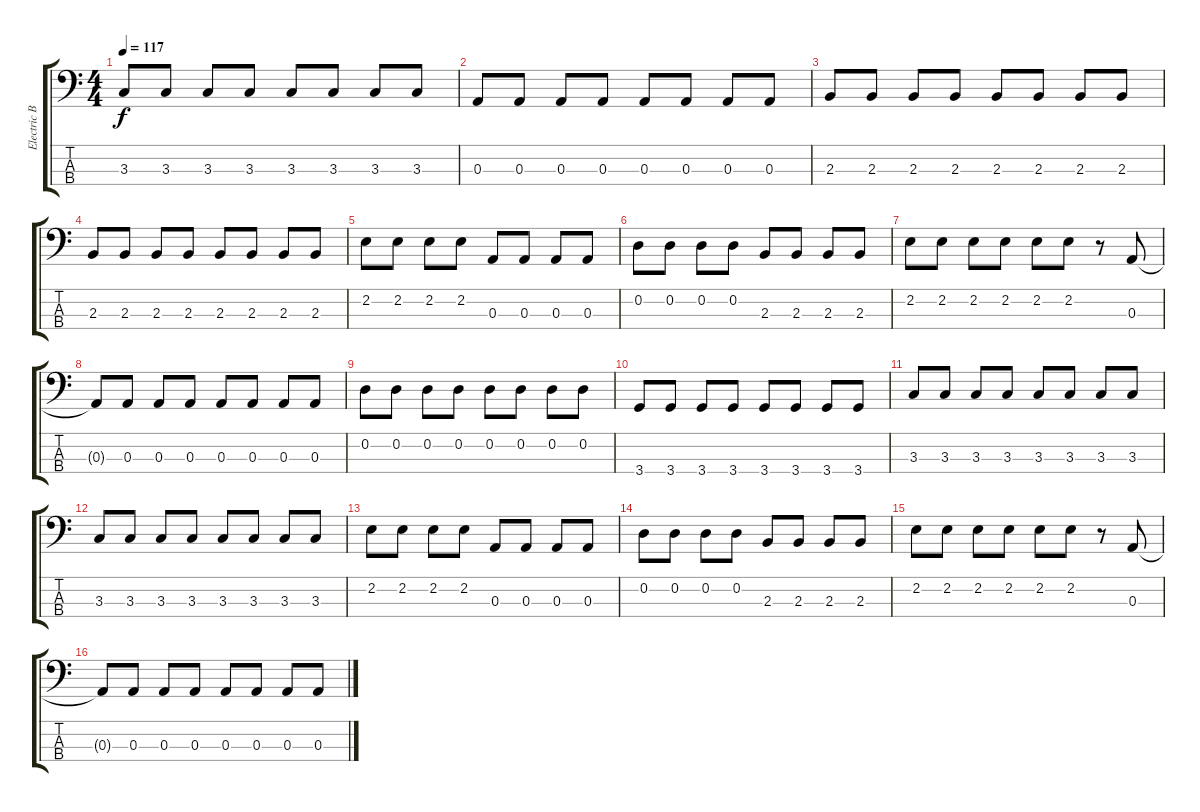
\track ("Electric Bass" "Electric B") {instrument electricbassfinger}
\staff {score tabs}
\tuning (G2 D2 A1 E1) {hide}
\ts (4 4)
\tempo 117
\clef f4
\ks c
3.3.8{dy f} 3.3.8 3.3.8 3.3.8 3.3.8 3.3.8 3.3.8 3.3.8 |
0.3.8 0.3.8 0.3.8 0.3.8 0.3.8 0.3.8 0.3.8 0.3.8 |
2.3.8 2.3.8 2.3.8 2.3.8 2.3.8 2.3.8 2.3.8 2.3.8 |
2.3.8 2.3.8 2.3.8 2.3.8 2.3.8 2.3.8 2.3.8 2.3.8 |
2.2.8 2.2.8 2.2.8 2.2.8 0.3.8 0.3.8 0.3.8 0.3.8 |
0.2.8 0.2.8 0.2.8 0.2.8 2.3.8 2.3.8 2.3.8 2.3.8 |
2.2.8 2.2.8 2.2.8 2.2.8 2.2.8 2.2.8 r.8 0.3.8 |
0.3{t}.8 0.3.8 0.3.8 0.3.8 0.3.8 0.3.8 0.3.8 0.3.8 |
0.2.8 0.2.8 0.2.8 0.2.8 0.2.8 0.2.8 0.2.8 0.2.8 |
3.4.8 3.4.8 3.4.8 3.4.8 3.4.8 3.4.8 3.4.8 3.4.8 |
3.3.8 3.3.8 3.3.8 3.3.8 3.3.8 3.3.8 3.3.8 3.3.8 |
3.3.8 3.3.8 3.3.8 3.3.8 3.3.8 3.3.8 3.3.8 3.3.8 |
2.2.8 2.2.8 2.2.8 2.2.8 0.3.8 0.3.8 0.3.8 0.3.8 |
0.2.8 0.2.8 0.2.8 0.2.8 2.3.8 2.3.8 2.3.8 2.3.8 |
2.2.8 2.2.8 2.2.8 2.2.8 2.2.8 2.2.8 r.8 0.3.8 |
0.3{t}.8 0.3.8 0.3.8 0.3.8 0.3.8 0.3.8 0.3.8 0.3.8
